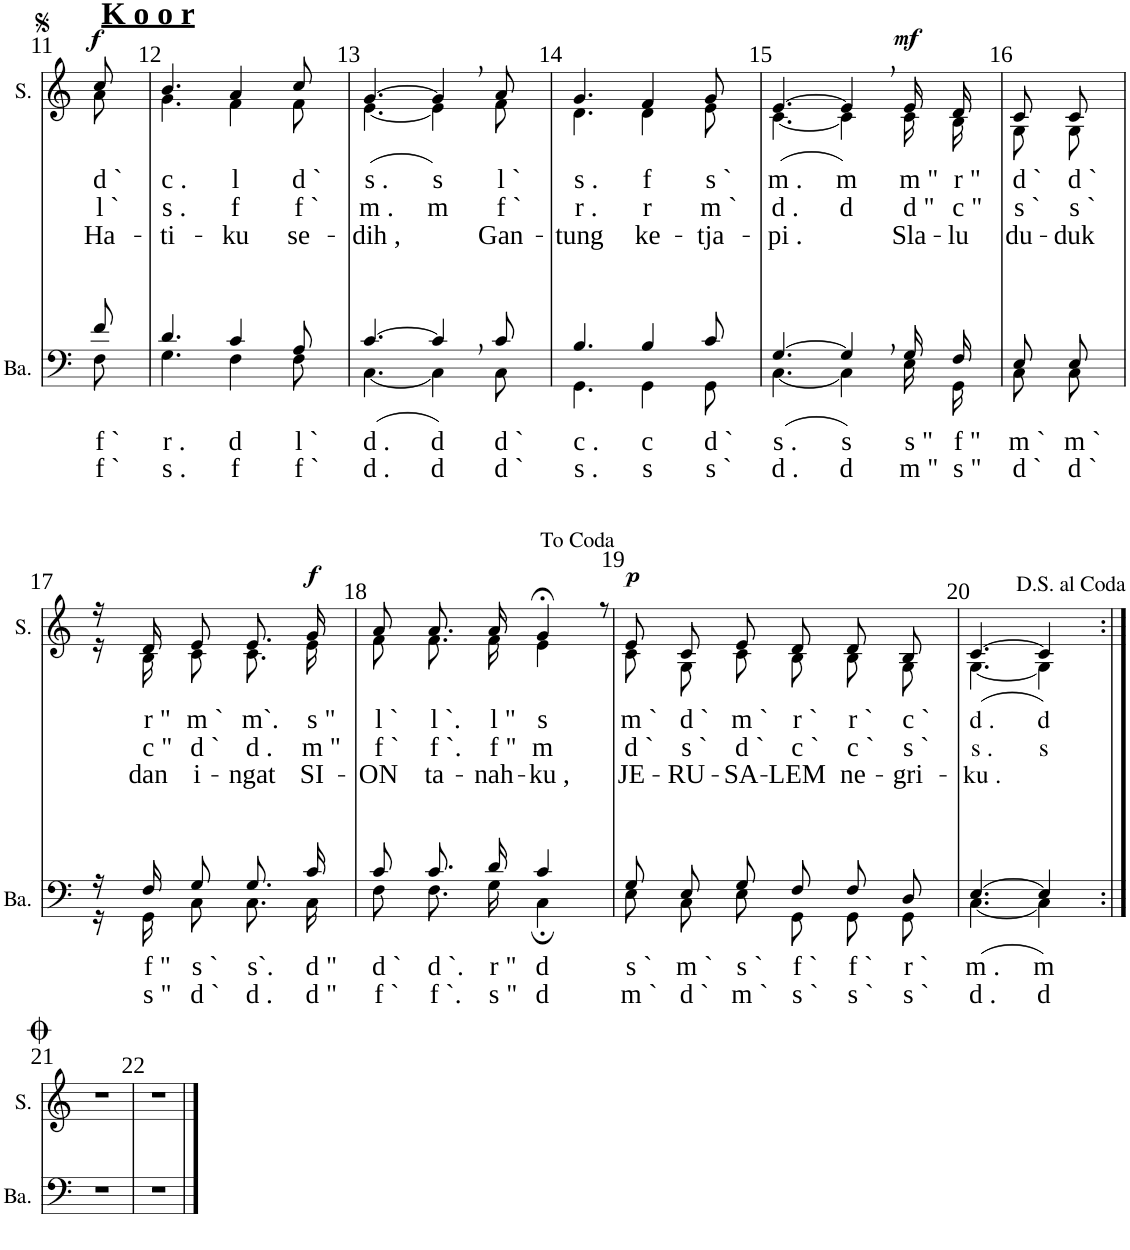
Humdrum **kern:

**kern	**text	**text	**kern	**text	**text	**text	**text	**dynam
*part2	*part2	*part2	*part1	*part1	*part1	*part1	*part1	*part1
*staff2	*staff2	*staff2	*staff1	*staff1	*staff1	*staff1	*staff1	*staff1
*I"Bariton	*	*	*I"Sopraan	*	*	*	*	*
*I'Ba.	*	*	*I'S.	*	*	*	*	*
!!LO:PB:g=z
*clefF4	*	*	*clefG2	*	*	*	*	*
*k[]	*	*	*k[]	*	*	*	*	*
*M6/8	*	*	*M6/8	*	*	*	*	*
=11	=11	=11	=11	=11	=11	=11	=11	=11
!	!	!	!LO:TX:a:B:t=K o o r	!	!	!	!	!
!	!LO:LY:b	!LO:LY:b	!	!	!LO:LY:b	!LO:LY:b	!LO:LY:b	!LO:DY:a
*^	*	*	*^	*	*	*	*	*
8f/	8F\	f `	f `	8cc/	8a\	.	d `	l `	Ha-	f
=12	=12	=12	=12	=12	=12	=12	=12	=12	=12	=12
!	!	!LO:LY:b	!LO:LY:b	!	!	!	!LO:LY:b	!LO:LY:b	!LO:LY:b	!
4.d/	4.G\	r .	s .	4.b/	4.g\	.	c .	s .	-ti-	.
!	!	!LO:LY:b	!LO:LY:b	!	!	!	!LO:LY:b	!LO:LY:b	!LO:LY:b	!
4c/	4F\	d	f	4a/	4f\	.	l	f	-ku	.
!	!	!LO:LY:b	!LO:LY:b	!	!	!	!LO:LY:b	!LO:LY:b	!LO:LY:b	!
8A/	8F\	l `	f `	8cc/	8f\	.	d `	f `	se-	.
=13	=13	=13	=13	=13	=13	=13	=13	=13	=13	=13
!	!	!LO:LY:b	!LO:LY:b	!	!	!	!LO:LY:b	!LO:LY:b	!LO:LY:b	!
([4.c/	[4.C\	d .	d .	([4.g/	[4.e\	.	s .	m .	-dih ,	.
!	!	!LO:LY:b	!LO:LY:b	!	!	!	!LO:LY:b	!LO:LY:b	!	!
4c,/])	4C\]	d	d	4g,/])	4e\]	.	s	m	.	.
!	!	!LO:LY:b	!LO:LY:b	!	!	!	!LO:LY:b	!LO:LY:b	!LO:LY:b	!
8c/	8C\	d `	d `	8a/	8f\	.	l `	f `	Gan-	.
=14	=14	=14	=14	=14	=14	=14	=14	=14	=14	=14
!	!	!LO:LY:b	!LO:LY:b	!	!	!	!LO:LY:b	!LO:LY:b	!LO:LY:b	!
4.B/	4.GG\	c .	s .	4.g/	4.d\	.	s .	r .	-tung	.
!	!	!LO:LY:b	!LO:LY:b	!	!	!	!LO:LY:b	!LO:LY:b	!LO:LY:b	!
4B/	4GG\	c	s	4f/	4d\	.	f	r	ke-	.
!	!	!LO:LY:b	!LO:LY:b	!	!	!	!LO:LY:b	!LO:LY:b	!LO:LY:b	!
8c/	8GG\	d `	s `	8g/	8e\	.	s `	m `	-tja-	.
=15	=15	=15	=15	=15	=15	=15	=15	=15	=15	=15
!	!	!LO:LY:b	!LO:LY:b	!	!	!	!LO:LY:b	!LO:LY:b	!LO:LY:b	!
([4.G/	[4.C\	s .	d .	([4.e/	[4.c\	.	m .	d .	-pi .	.
!	!	!LO:LY:b	!LO:LY:b	!	!	!	!LO:LY:b	!LO:LY:b	!	!
4G,/])	4C\]	s	d	4e,/])	4c\]	.	m	d	.	.
!	!	!LO:LY:b	!LO:LY:b	!	!	!	!LO:LY:b	!LO:LY:b	!LO:LY:b	!LO:DY:a
16G/LL	16E\LL	s "	m "	16e/LL	16c\LL	.	m "	d "	Sla-	mf
!	!	!LO:LY:b	!LO:LY:b	!	!	!	!LO:LY:b	!LO:LY:b	!LO:LY:b	!
16F/JJ	16GG\JJ	f "	s "	16d/JJ	16B\JJ	.	r "	c "	-lu	.
=16	=16	=16	=16	=16	=16	=16	=16	=16	=16	=16
!	!	!LO:LY:b	!LO:LY:b	!	!	!	!LO:LY:b	!LO:LY:b	!LO:LY:b	!
8E/L	8C\L	m `	d `	8c/L	8G\L	.	d `	s `	du-	.
!	!	!LO:LY:b	!LO:LY:b	!	!	!	!LO:LY:b	!LO:LY:b	!LO:LY:b	!
8E/J	8C\J	m `	d `	8c/J	8G\J	.	d `	s `	-duk	.
!!LO:LB:g=z	!!
=17	=17	=17	=17	=17	=17	=17	=17	=17	=17	=17
16r	16r	.	.	16r	16r	.	.	.	.	.
!	!	!LO:LY:b	!LO:LY:b	!	!	!	!LO:LY:b	!LO:LY:b	!LO:LY:b	!
16F/	16GG\	f "	s "	16d/	16B\	.	r "	c "	dan	.
!	!	!LO:LY:b	!LO:LY:b	!	!	!	!LO:LY:b	!LO:LY:b	!LO:LY:b	!
8G/L	8C\L	s `	d `	8e/L	8c\L	.	m `	d `	i-	.
!	!	!LO:LY:b	!LO:LY:b	!	!	!	!LO:LY:b	!LO:LY:b	!LO:LY:b	!
8.G/	8.C\	s`.	d .	8.e/	8.c\	.	m`.	d .	-ngat	.
!	!	!LO:LY:b	!LO:LY:b	!	!	!	!LO:LY:b	!LO:LY:b	!LO:LY:b	!LO:DY:a
16c/Jk	16C\Jk	d "	d "	16g/Jk	16e\Jk	.	s "	m "	SI-	f
=18	=18	=18	=18	=18	=18	=18	=18	=18	=18	=18
!	!	!LO:LY:b	!LO:LY:b	!	!	!	!LO:LY:b	!LO:LY:b	!LO:LY:b	!
8c/L	8F\L	d `	f `	8a/L	8f\L	.	l `	f `	-ON	.
!	!	!LO:LY:b	!LO:LY:b	!	!	!	!LO:LY:b	!LO:LY:b	!LO:LY:b	!
8.c/	8.F\	d `.	f `.	8.a/	8.f\J	.	l `.	f `.	ta-	.
!	!	!LO:LY:b	!LO:LY:b	!	!	!	!LO:LY:b	!LO:LY:b	!LO:LY:b	!
16d/Jk	16G\Jk	r "	s "	16a/Jk	16f\	.	l "	f "	-nah-	.
!	!	!LO:LY:b	!LO:LY:b	!	!	!	!LO:LY:b	!LO:LY:b	!LO:LY:b	!
4c;/	4C\	d	d	4g;</	4e\	.	s	m	-ku ,	.
8ryy	8ryy	.	.	8ryy	8ryy	.	.	.	.	.
=19	=19	=19	=19	=19	=19	=19	=19	=19	=19	=19
!	!	!LO:LY:b	!LO:LY:b	!	!	!	!LO:LY:b	!LO:LY:b	!LO:LY:b	!LO:DY:a
8G/L	8E\L	s `	m `	8e/L	8c\L	.	m `	d `	JE-	p
!	!	!LO:LY:b	!LO:LY:b	!	!	!	!LO:LY:b	!LO:LY:b	!LO:LY:b	!
8E/	8C\	m `	d `	8c/	8G\	.	d `	s `	-RU-	.
!	!	!LO:LY:b	!LO:LY:b	!	!	!	!LO:LY:b	!LO:LY:b	!LO:LY:b	!
8G/J	8E\J	s `	m `	8e/J	8c\J	.	m `	d `	-SA-	.
!	!	!LO:LY:b	!LO:LY:b	!	!	!	!LO:LY:b	!LO:LY:b	!LO:LY:b	!
8F/L	8GG\L	f `	s `	8d/L	8B\L	.	r `	c `	-LEM	.
!	!	!LO:LY:b	!LO:LY:b	!	!	!	!LO:LY:b	!LO:LY:b	!LO:LY:b	!
8F/	8GG\	f `	s `	8d/	8B\	.	r `	c `	ne-	.
!	!	!LO:LY:b	!LO:LY:b	!	!	!	!LO:LY:b	!LO:LY:b	!LO:LY:b	!
8D/J	8GG\J	r `	s `	8B/J	8G\J	.	c `	s `	-gri-	.
=20	=20	=20	=20	=20	=20	=20	=20	=20	=20	=20
!	!	!LO:LY:b	!LO:LY:b	!	!	!	!LO:LY:b	!LO:LY:b	!LO:LY:b	!
([4.E/	[4.C\	m .	d .	([4.c/	[4.G\	.	d .	s .	-ku .	.
!	!	!LO:LY:b	!LO:LY:b	!	!	!	!LO:LY:b	!LO:LY:b	!	!
4E/])	4C\]	m	d	4c/])	4G\]	.	d	s	.	.
*v	*v	*	*	*	*	*	*	*	*	*
*	*	*	*v	*v	*	*	*	*	*
!!LO:LB:g=z
=21:|!	=21:|!	=21:|!	=21:|!	=21:|!	=21:|!	=21:|!	=21:|!	=21:|!
2.r	.	.	2.r	.	.	.	.	.
=22	=22	=22	=22	=22	=22	=22	=22	=22
2.r	.	.	2.r	.	.	.	.	.
==	==	==	==	==	==	==	==	==
*-	*-	*-	*-	*-	*-	*-	*-	*-
